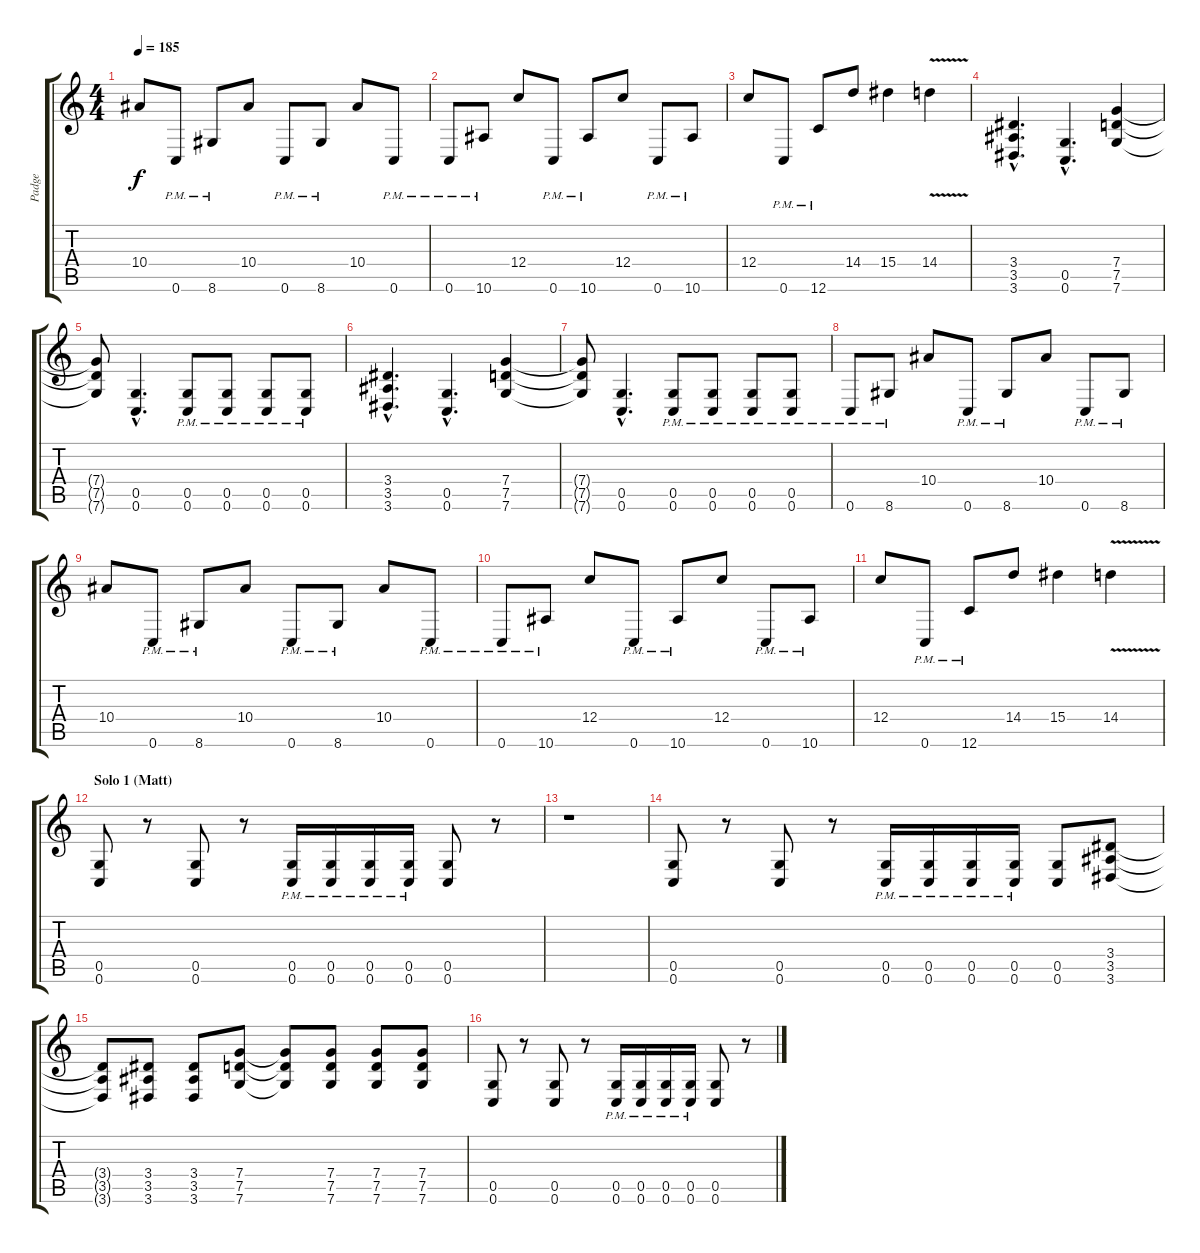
\track ("Padge" "Padge") {instrument distortionguitar}
\staff {score tabs}
\tuning (D4 A3 F3 C3 G2 C2) {hide}
\ts (4 4)
\tempo 185
\clef g2
\ks c
10.4.8{dy f} 0.6{pm}.8 8.6{pm}.8 10.4.8 0.6{pm}.8 8.6{pm}.8 10.4.8 0.6{pm}.8 |
0.6{pm}.8 10.6{pm}.8 12.4.8 0.6{pm}.8 10.6{pm}.8 12.4.8 0.6{pm}.8 10.6{pm}.8 |
12.4.8 0.6{pm}.8 12.6{pm}.8 14.4.8 15.4.4 14.4{v}.4 |
(3.4{hac} 3.5{hac} 3.6{hac}).4{d instrument distortionguitar} (0.5{hac} 0.6{hac}).4{d} (7.4 7.5 7.6).4 |
(7.4{t} 7.5{t} 7.6{t}).8 (0.5{hac} 0.6{hac}).4{d} (0.5{pm} 0.6{pm}).8 (0.5{pm} 0.6{pm}).8 (0.5{pm} 0.6{pm}).8 (0.5{pm} 0.6{pm}).8 |
(3.4{hac} 3.5{hac} 3.6{hac}).4{d instrument distortionguitar} (0.5{hac} 0.6{hac}).4{d} (7.4 7.5 7.6).4 |
(7.4{t} 7.5{t} 7.6{t}).8 (0.5{hac} 0.6{hac}).4{d} (0.5{pm} 0.6{pm}).8 (0.5{pm} 0.6{pm}).8 (0.5{pm} 0.6{pm}).8 (0.5{pm} 0.6{pm}).8 |
0.6{pm}.8 8.6{pm}.8 10.4.8 0.6{pm}.8 8.6{pm}.8 10.4.8 0.6{pm}.8 8.6{pm}.8 |
10.4.8 0.6{pm}.8 8.6{pm}.8 10.4.8 0.6{pm}.8 8.6{pm}.8 10.4.8 0.6{pm}.8 |
0.6{pm}.8 10.6{pm}.8 12.4.8 0.6{pm}.8 10.6{pm}.8 12.4.8 0.6{pm}.8 10.6{pm}.8 |
12.4.8 0.6{pm}.8 12.6{pm}.8 14.4.8 15.4.4 14.4{v}.4 |
\section ("" "Solo 1 (Matt)")
(0.5 0.6).8{balance 8} r.8 (0.5 0.6).8 r.8 (0.5{pm} 0.6{pm}).16 (0.5{pm} 0.6{pm}).16 (0.5{pm} 0.6{pm}).16 (0.5{pm} 0.6{pm}).16 (0.5 0.6).8 r.8 |
r.1 |
(0.5 0.6).8 r.8 (0.5 0.6).8 r.8 (0.5{pm} 0.6{pm}).16 (0.5{pm} 0.6{pm}).16 (0.5{pm} 0.6{pm}).16 (0.5{pm} 0.6{pm}).16 (0.5 0.6).8 (3.4 3.5 3.6).8 |
(3.4{t} 3.5{t} 3.6{t}).8 (3.4 3.5 3.6).8 (3.4 3.5 3.6).8 (7.4 7.5 7.6).8 (7.4{t} 7.5{t} 7.6{t}).8 (7.4 7.5 7.6).8 (7.4 7.5 7.6).8 (7.4 7.5 7.6).8 |
(0.5 0.6).8 r.8 (0.5 0.6).8 r.8 (0.5{pm} 0.6{pm}).16 (0.5{pm} 0.6{pm}).16 (0.5{pm} 0.6{pm}).16 (0.5{pm} 0.6{pm}).16 (0.5 0.6).8 r.8
